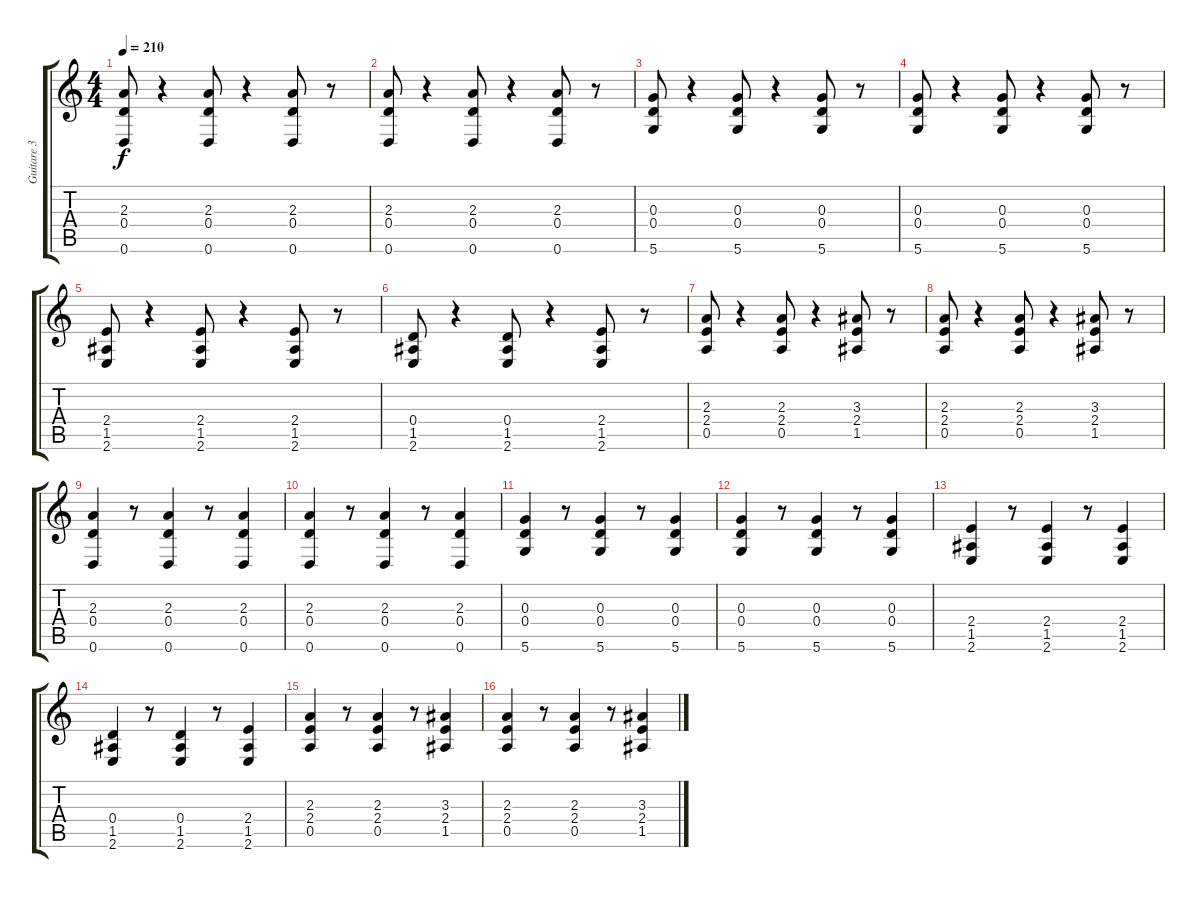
\track ("Guitare 3" "Guitare 3") {instrument acousticguitarsteel}
\staff {score tabs}
\tuning (E4 B3 G3 D3 A2 D2) {hide}
\ts (4 4)
\tempo 210
\clef g2
\ks c
(2.3 0.4 0.6).8{dy f instrument distortionguitar} r.4 (2.3 0.4 0.6).8 r.4 (2.3 0.4 0.6).8 r.8 |
(2.3 0.4 0.6).8 r.4 (2.3 0.4 0.6).8 r.4 (2.3 0.4 0.6).8 r.8 |
(0.3 0.4 5.6).8 r.4 (0.3 0.4 5.6).8 r.4 (0.3 0.4 5.6).8 r.8 |
(0.3 0.4 5.6).8 r.4 (0.3 0.4 5.6).8 r.4 (0.3 0.4 5.6).8 r.8 |
(2.4 1.5 2.6).8 r.4 (2.4 1.5 2.6).8 r.4 (2.4 1.5 2.6).8 r.8 |
(0.4 1.5 2.6).8 r.4 (0.4 1.5 2.6).8 r.4 (2.4 1.5 2.6).8 r.8 |
(2.3 2.4 0.5).8 r.4 (2.3 2.4 0.5).8 r.4 (3.3 2.4 1.5).8 r.8 |
(2.3 2.4 0.5).8 r.4 (2.3 2.4 0.5).8 r.4 (3.3 2.4 1.5).8 r.8 |
(2.3 0.4 0.6).4{instrument distortionguitar} r.8 (2.3 0.4 0.6).4 r.8 (2.3 0.4 0.6).4 |
(2.3 0.4 0.6).4 r.8 (2.3 0.4 0.6).4 r.8 (2.3 0.4 0.6).4 |
(0.3 0.4 5.6).4 r.8 (0.3 0.4 5.6).4 r.8 (0.3 0.4 5.6).4 |
(0.3 0.4 5.6).4 r.8 (0.3 0.4 5.6).4 r.8 (0.3 0.4 5.6).4 |
(2.4 1.5 2.6).4 r.8 (2.4 1.5 2.6).4 r.8 (2.4 1.5 2.6).4 |
(0.4 1.5 2.6).4 r.8 (0.4 1.5 2.6).4 r.8 (2.4 1.5 2.6).4 |
(2.3 2.4 0.5).4 r.8 (2.3 2.4 0.5).4 r.8 (3.3 2.4 1.5).4 |
(2.3 2.4 0.5).4 r.8 (2.3 2.4 0.5).4 r.8 (3.3 2.4 1.5).4{instrument distortionguitar}
